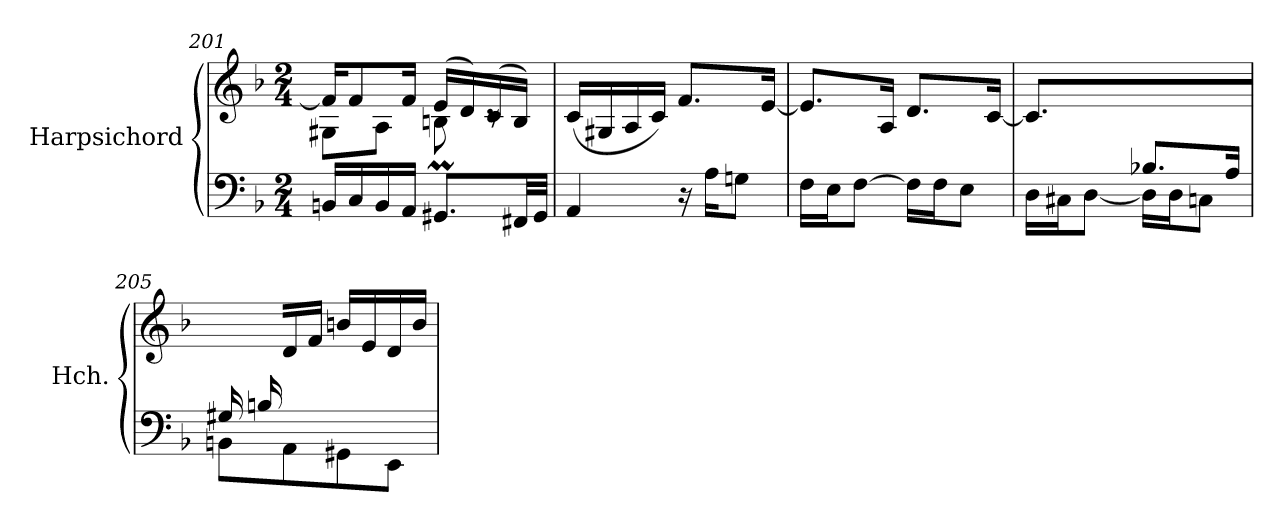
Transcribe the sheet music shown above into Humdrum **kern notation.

**kern	**kern
*part1	*part1
*staff2	*staff1
*I"Harpsichord	*
*I'Hch.	*
*clefF4	*clefG2
*k[b-]	*k[b-]
*M2/4	*M2/4
=201	=201
*	*^
16BBn/LL	16f/KL]	8G#X\L
16C/	8f/	.
16BB/	.	8A\J
16AA/JJ	16f/Jk	.
8.GG#Xm/L	(>16e/LL	8Bn\
.	16d/)	.
.	(>16c/	8rc
32FF#X/LL	16B/JJ)	.
32GG#/JJJ	.	.
*	*v	*v
=202	=202
4AA/	(<16c/LL
.	16G#X/
.	16A/
.	16c/JJ)
16r	8.f/L
16A\KL	.
8Gn\J	.
.	[16e/Jk
=203	=203
16F\LL	8.e/L]
16E\J	.
[8F\J	.
.	16A/Jk
16F\LL]	8.d/L
16F\J	.
8E\J	.
.	[16c/Jk
=204	=204
*^	*
*	*^	*
8.ryy	16D\LL	8ryy	8.c/L]
.	16C#X\J	.	.
.	[8D\J	16ryy	.
16F/Jk	.	16ryy	4ryy
8.B-X/L	16D\LL]	4ryy	.
.	16D\J	.	.
.	8Cn\J	.	.
16A/Jk	.	.	16ryy
*	*v	*v	*
=205	=205	=205
16G#X/LL	8BBn\L	8ryy
16Bn/	.	.
4.ryy	8AA\	16d/
.	.	16f/JJ
.	8GG#X\	16bn/LL
.	.	16e/
.	8EE\J	16d/
.	.	16b/JJ
*v	*v	*
=	=
*-	*-
